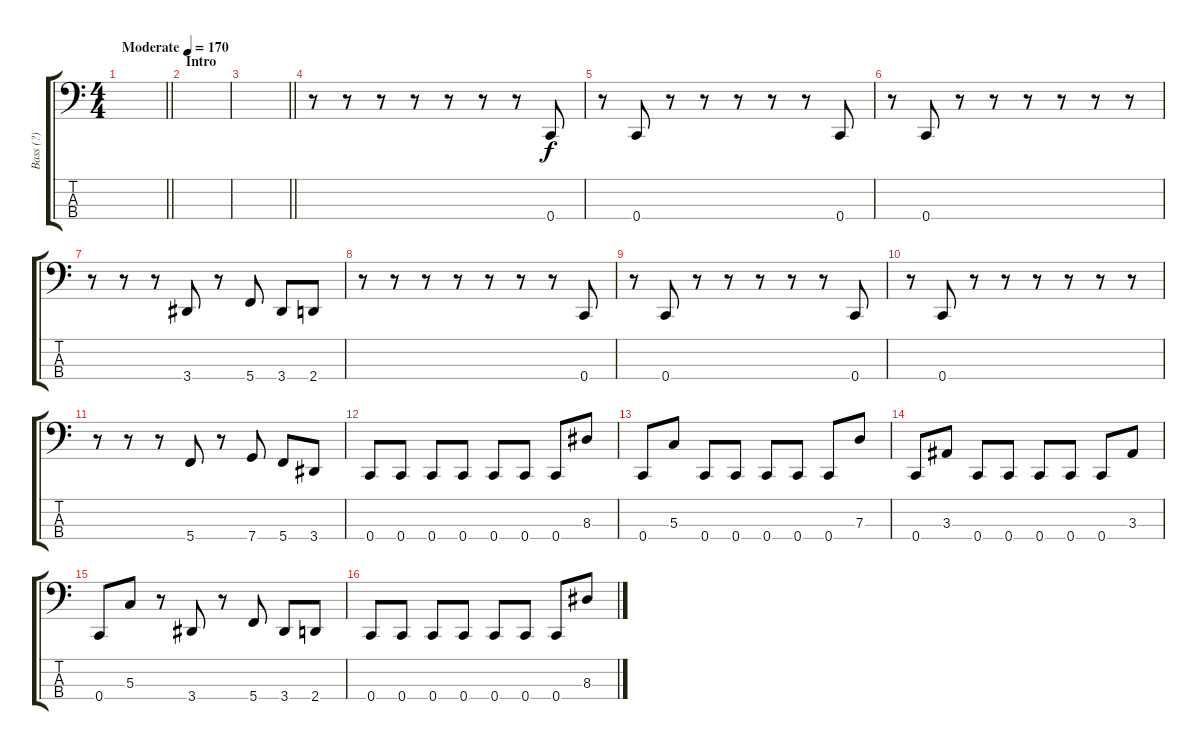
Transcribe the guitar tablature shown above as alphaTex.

\track ("Bass (?)" "Bass (?)") {instrument electricbasspick}
\staff {score tabs}
\tuning (F2 C2 G1 C1) {hide}
\ts (4 4)
\tempo (170 "Moderate")
\clef f4
\barLineRight lightlight
\ks c
|
\section ("" "Intro")
|
\barLineRight lightlight
|
r.8 r.8 r.8 r.8 r.8 r.8 r.8 0.4.8 |
r.8 0.4.8 r.8 r.8 r.8 r.8 r.8 0.4.8 |
r.8 0.4.8 r.8 r.8 r.8 r.8 r.8 r.8 |
r.8 r.8 r.8 3.4.8 r.8 5.4.8 3.4.8 2.4.8 |
r.8 r.8 r.8 r.8 r.8 r.8 r.8 0.4.8 |
r.8 0.4.8 r.8 r.8 r.8 r.8 r.8 0.4.8 |
r.8 0.4.8 r.8 r.8 r.8 r.8 r.8 r.8 |
r.8 r.8 r.8 5.4.8 r.8 7.4.8 5.4.8 3.4.8 |
0.4.8 0.4.8 0.4.8 0.4.8 0.4.8 0.4.8 0.4.8 8.3.8 |
0.4.8 5.3.8 0.4.8 0.4.8 0.4.8 0.4.8 0.4.8 7.3.8 |
0.4.8 3.3.8 0.4.8 0.4.8 0.4.8 0.4.8 0.4.8 3.3.8 |
0.4.8 5.3.8 r.8 3.4.8 r.8 5.4.8 3.4.8 2.4.8 |
0.4.8 0.4.8 0.4.8 0.4.8 0.4.8 0.4.8 0.4.8 8.3.8
